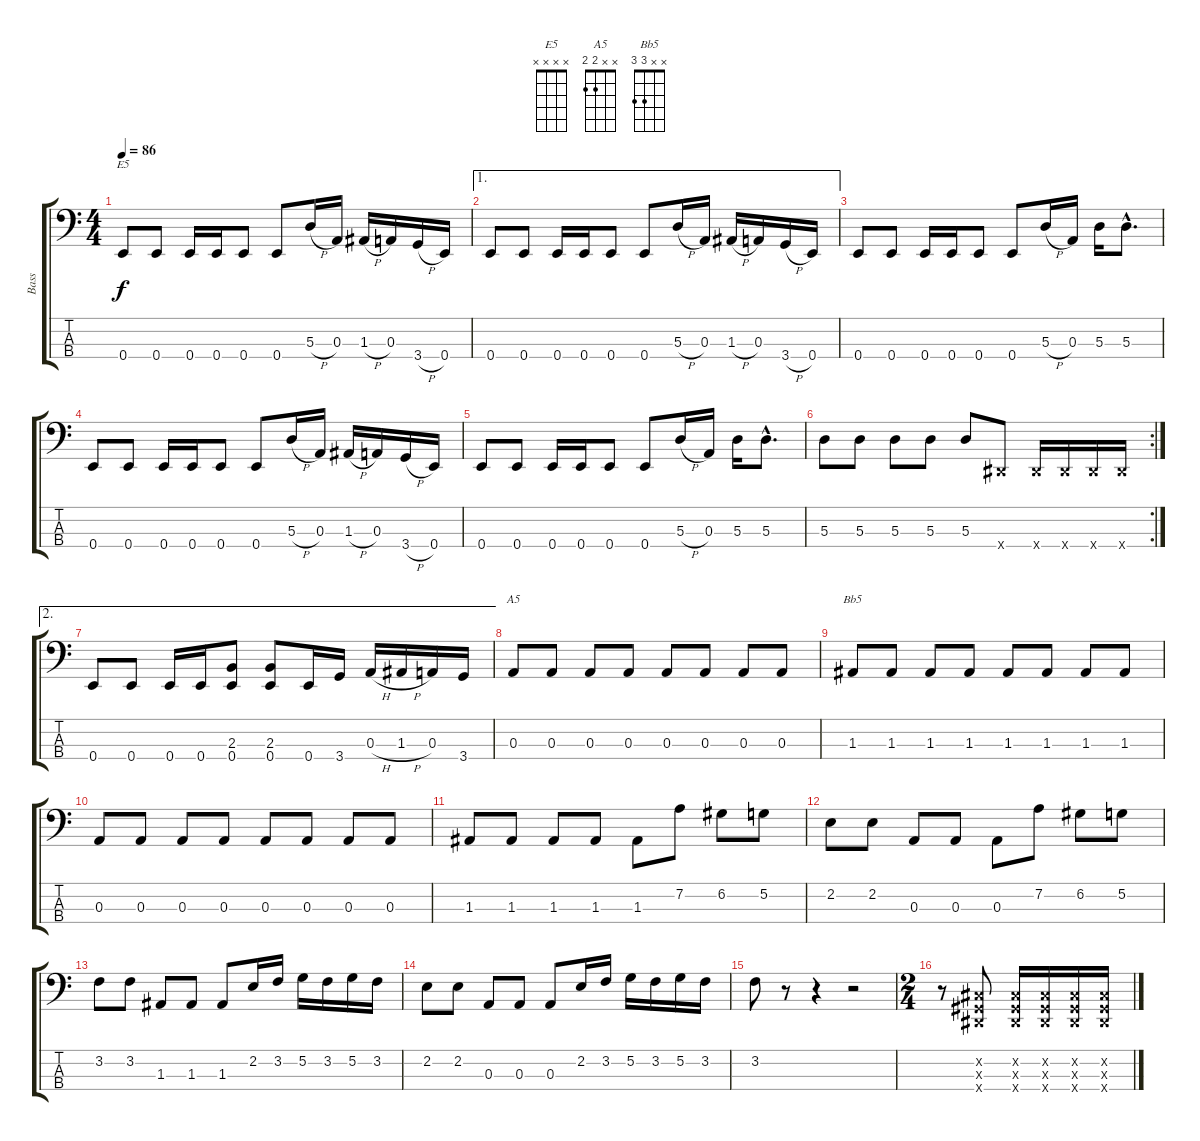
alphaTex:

\track ("Bass" "Bass") {instrument electricbassfinger}
\staff {score tabs}
\tuning (G2 D2 A1 E1) {hide}
\chord ("E5" x x x x)
\chord ("A5" x x 2 2)
\chord ("Bb5" x x 3 3)
\ts (4 4)
\tempo 86
\clef f4
\ks c
0.4.8{ch "E5" dy f} 0.4.8 0.4.16 0.4.16 0.4.8 0.4.8 5.3{h}.16 0.3.16 1.3{h}.16 0.3.16 3.4{h}.16 0.4.16 |
\ae 1
0.4.8 0.4.8 0.4.16 0.4.16 0.4.8 0.4.8 5.3{h}.16 0.3.16 1.3{h}.16 0.3.16 3.4{h}.16 0.4.16 |
0.4.8 0.4.8 0.4.16 0.4.16 0.4.8 0.4.8 5.3{h}.16 0.3.16 5.3.16 5.3{hac}.8{d} |
0.4.8 0.4.8 0.4.16 0.4.16 0.4.8 0.4.8 5.3{h}.16 0.3.16 1.3{h}.16 0.3.16 3.4{h}.16 0.4.16 |
0.4.8 0.4.8 0.4.16 0.4.16 0.4.8 0.4.8 5.3{h}.16 0.3.16 5.3.16 5.3{hac}.8{d} |
\rc 2
5.3.8 5.3.8 5.3.8 5.3.8 5.3.8 -1.4{x}.8 -1.4{x}.16 -1.4{x}.16 -1.4{x}.16 -1.4{x}.16 |
\ae 2
0.4.8 0.4.8 0.4.16 0.4.16 (2.3 0.4).8 (2.3 0.4).8 0.4.16 3.4.16 0.3{h}.16 1.3{h}.16 0.3.16 3.4.16 |
0.3.8{ch "A5"} 0.3.8 0.3.8 0.3.8 0.3.8 0.3.8 0.3.8 0.3.8 |
1.3.8{ch "Bb5"} 1.3.8 1.3.8 1.3.8 1.3.8 1.3.8 1.3.8 1.3.8 |
0.3.8 0.3.8 0.3.8 0.3.8 0.3.8 0.3.8 0.3.8 0.3.8 |
1.3.8 1.3.8 1.3.8 1.3.8 1.3.8 7.2.8 6.2.8 5.2.8 |
2.2.8 2.2.8 0.3.8 0.3.8 0.3.8 7.2.8 6.2.8 5.2.8 |
3.2.8 3.2.8 1.3.8 1.3.8 1.3.8 2.2.16 3.2.16 5.2.16 3.2.16 5.2.16 3.2.16 |
2.2.8 2.2.8 0.3.8 0.3.8 0.3.8 2.2.16 3.2.16 5.2.16 3.2.16 5.2.16 3.2.16 |
3.2.8 r.8 r.4 r.2 |
\ts (2 4)
r.8 (-1.2{x} -1.3{x} -1.4{x}).8 (-1.2{x} -1.3{x} -1.4{x}).16 (-1.2{x} -1.3{x} -1.4{x}).16 (-1.2{x} -1.3{x} -1.4{x}).16 (-1.2{x} -1.3{x} -1.4{x}).16
